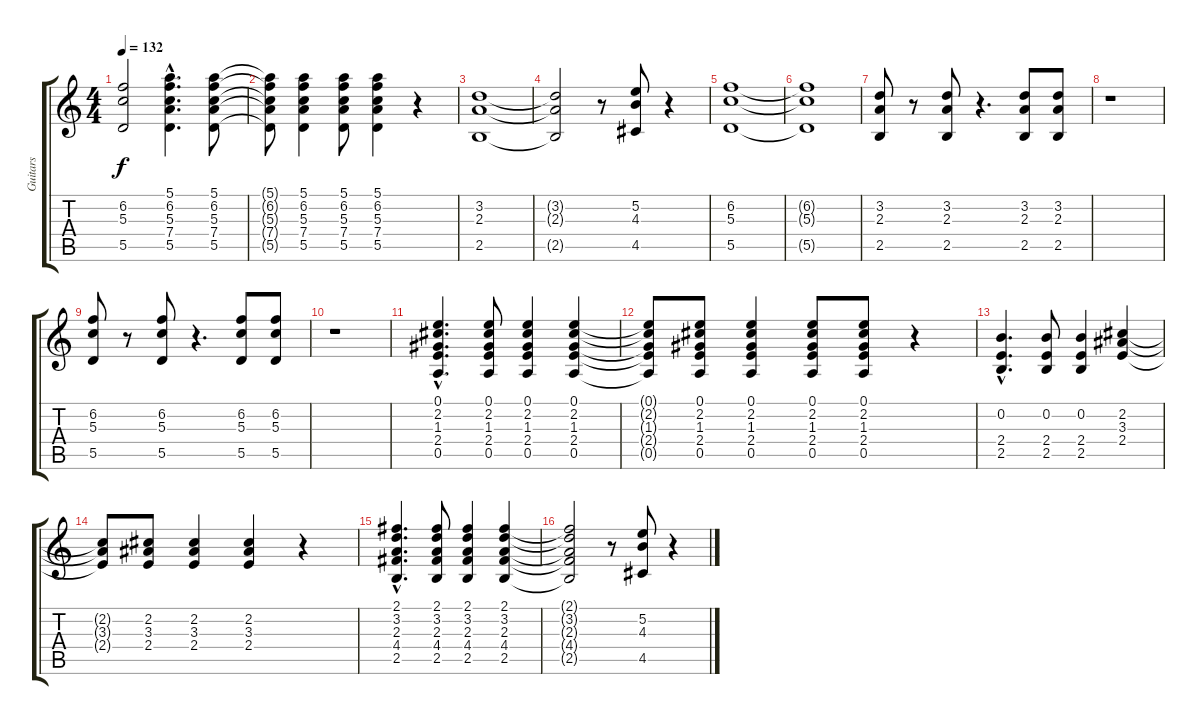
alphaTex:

\track ("Guitars" "Guitars") {instrument acousticguitarsteel}
\staff {score tabs}
\tuning (E4 B3 G3 D3 A2 E2) {hide}
\ts (4 4)
\tempo 132
\clef g2
\ks c
(6.2 5.3 5.5).2{dy f} (5.1{hac} 6.2{hac} 5.3{hac} 7.4{hac} 5.5{hac}).4{d} (5.1 6.2 5.3 7.4 5.5).8 |
(5.1{t} 6.2{t} 5.3{t} 7.4{t} 5.5{t}).8 (5.1 6.2 5.3 7.4 5.5).4 (5.1 6.2 5.3 7.4 5.5).8 (5.1 6.2 5.3 7.4 5.5).4 r.4 |
(3.2 2.3 2.5).1 |
(3.2{t} 2.3{t} 2.5{t}).2 r.8 (5.2 4.3 4.5).8 r.4 |
(6.2 5.3 5.5).1 |
(6.2{t} 5.3{t} 5.5{t}).1 |
(3.2 2.3 2.5).8 r.8 (3.2 2.3 2.5).8 r.4{d} (3.2 2.3 2.5).8 (3.2 2.3 2.5).8 |
r.1 |
(6.2 5.3 5.5).8 r.8 (6.2 5.3 5.5).8 r.4{d} (6.2 5.3 5.5).8 (6.2 5.3 5.5).8 |
r.1 |
(0.1{hac} 2.2{hac} 1.3{hac} 2.4{hac} 0.5{hac}).4{d} (0.1 2.2 1.3 2.4 0.5).8 (0.1 2.2 1.3 2.4 0.5).4 (0.1 2.2 1.3 2.4 0.5).4 |
(0.1{t} 2.2{t} 1.3{t} 2.4{t} 0.5{t}).8 (0.1 2.2 1.3 2.4 0.5).8 (0.1 2.2 1.3 2.4 0.5).4 (0.1 2.2 1.3 2.4 0.5).8 (0.1 2.2 1.3 2.4 0.5).8 r.4 |
(0.2{hac} 2.4{hac} 2.5{hac}).4{d} (0.2 2.4 2.5).8 (0.2 2.4 2.5).4 (2.2 3.3 2.4).4 |
(2.2{t} 3.3{t} 2.4{t}).8 (2.2 3.3 2.4).8 (2.2 3.3 2.4).4 (2.2 3.3 2.4).4 r.4 |
(2.1{hac} 3.2{hac} 2.3{hac} 4.4{hac} 2.5{hac}).4{d} (2.1 3.2 2.3 4.4 2.5).8 (2.1 3.2 2.3 4.4 2.5).4 (2.1 3.2 2.3 4.4 2.5).4 |
(2.1{t} 3.2{t} 2.3{t} 4.4{t} 2.5{t}).2 r.8 (5.2 4.3 4.5).8 r.4
